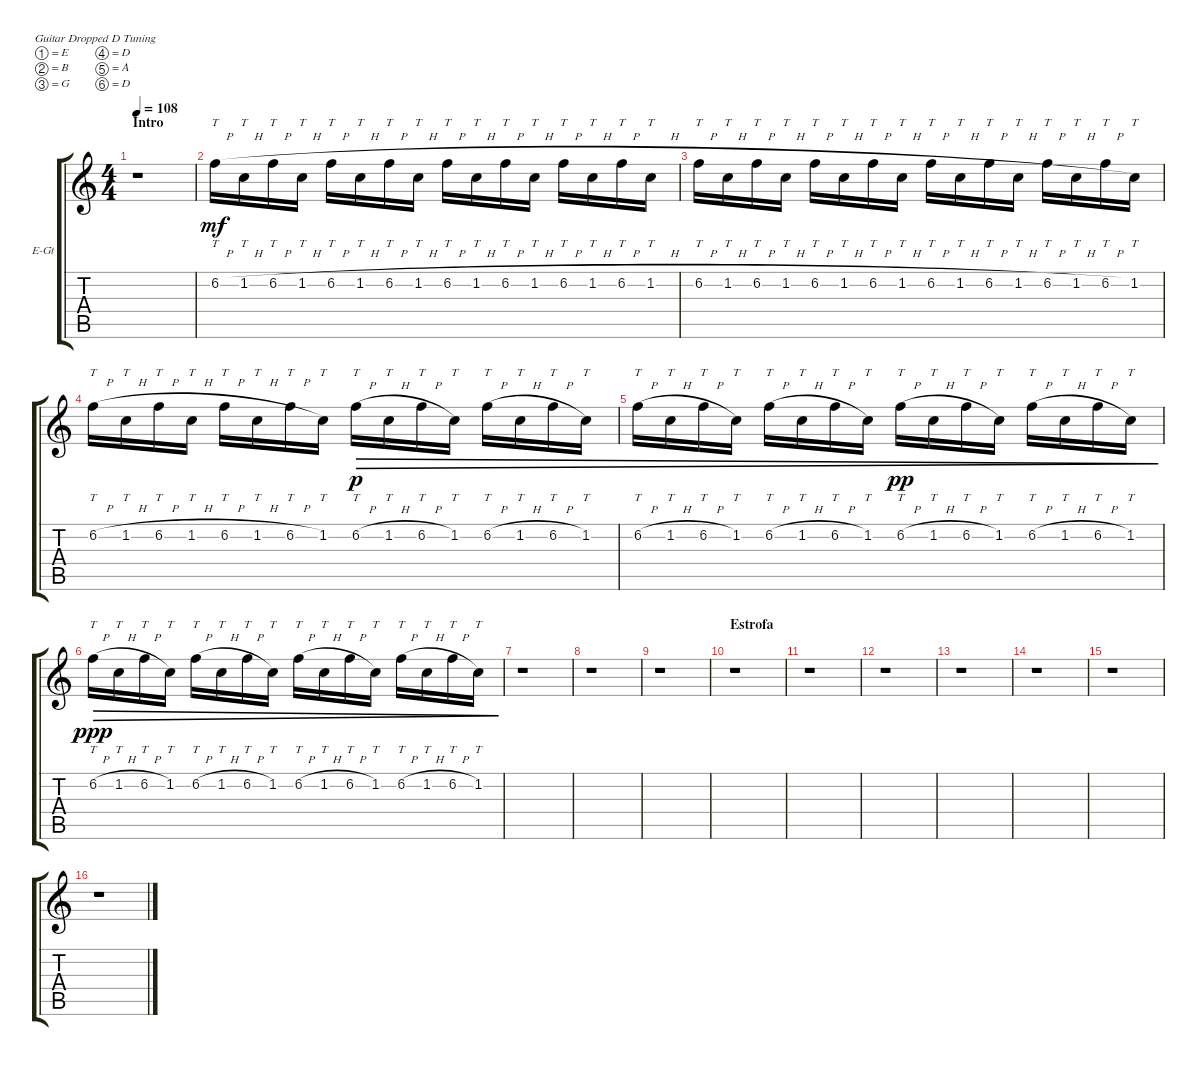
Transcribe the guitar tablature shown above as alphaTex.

\defaultSystemsLayout 4
\bracketExtendMode groupsimilarinstruments
\firstSystemTrackNameOrientation horizontal
\otherSystemsTrackNameOrientation horizontal
\track ("E. Guitar 1 (Ext. Flanger Effect)" "E-Gt") {instrument distortionguitar}
\staff {score tabs}
\tuning (E4 B3 G3 D3 A2 D2)
\ts (4 4)
\section ("" "Intro")
\tempo 108
\clef g2
\scale
0.485477
\ks c
r.1{dy mf instrument distortionguitar} |
\scale
0.257261 6.2{h}.16{tt} 1.2{h}.16{tt} 6.2{h}.16{tt} 1.2{h}.16{tt} 6.2{h}.16{tt} 1.2{h}.16{tt} 6.2{h}.16{tt} 1.2{h}.16{tt} 6.2{h}.16{tt} 1.2{h}.16{tt} 6.2{h}.16{tt} 1.2{h}.16{tt} 6.2{h}.16{tt} 1.2{h}.16{tt} 6.2{h}.16{tt} 1.2{h}.16{tt} |
\scale
0.257261 6.2{h}.16{tt} 1.2{h}.16{tt} 6.2{h}.16{tt} 1.2{h}.16{tt} 6.2{h}.16{tt} 1.2{h}.16{tt} 6.2{h}.16{tt} 1.2{h}.16{tt} 6.2{h}.16{tt} 1.2{h}.16{tt} 6.2{h}.16{tt} 1.2{h}.16{tt} 6.2{h}.16{tt} 1.2{h}.16{tt} 6.2{h}.16{tt} 1.2.16{tt} |
\scale
0.333333 6.2{h}.16{tt} 1.2{h}.16{tt} 6.2{h}.16{tt} 1.2{h}.16{tt} 6.2{h}.16{tt} 1.2{h}.16{tt} 6.2{h}.16{tt} 1.2.16{tt} 6.2{h}.16{tt dec dy p} 1.2{h}.16{tt dec} 6.2{h}.16{tt dec} 1.2.16{tt dec} 6.2{h}.16{tt dec} 1.2{h}.16{tt dec} 6.2{h}.16{tt dec} 1.2.16{tt dec} |
\scale
0.333333 6.2{h}.16{tt dec} 1.2{h}.16{tt dec} 6.2{h}.16{tt dec} 1.2.16{tt dec} 6.2{h}.16{tt dec} 1.2{h}.16{tt dec} 6.2{h}.16{tt dec} 1.2.16{tt dec} 6.2{h}.16{tt dec dy pp} 1.2{h}.16{tt dec} 6.2{h}.16{tt dec} 1.2.16{tt dec} 6.2{h}.16{tt dec} 1.2{h}.16{tt dec} 6.2{h}.16{tt dec} 1.2.16{tt dec} |
\scale
0.333333 6.2{h}.16{tt dec dy ppp} 1.2{h}.16{tt dec} 6.2{h}.16{tt dec} 1.2.16{tt dec} 6.2{h}.16{tt dec} 1.2{h}.16{tt dec} 6.2{h}.16{tt dec} 1.2.16{tt dec} 6.2{h}.16{tt dec} 1.2{h}.16{tt dec} 6.2{h}.16{tt dec} 1.2.16{tt dec} 6.2{h}.16{tt dec} 1.2{h}.16{tt dec} 6.2{h}.16{tt dec} 1.2.16{tt dec} |
\scale
0.333333 r.1 |
\scale
0.333333 r.1 |
\scale
0.333333 r.1 |
\section ("" "Estrofa")
\scale
0.333333 r.1 |
\scale
0.333333 r.1 |
\scale
0.333333 r.1 |
\scale
0.333333 r.1 |
\scale
0.333333 r.1 |
\scale
0.333333 r.1 |
\scale
0.333333 r.1
